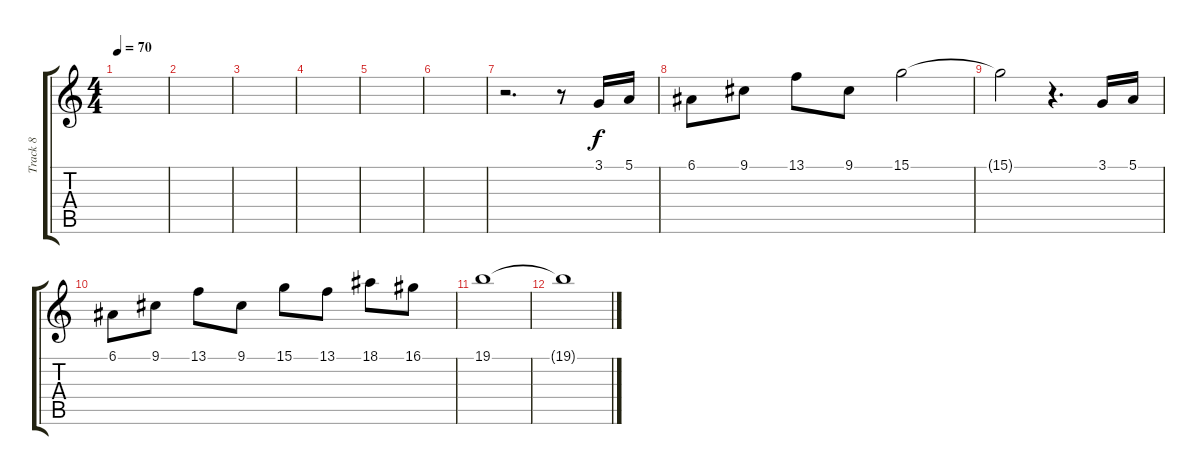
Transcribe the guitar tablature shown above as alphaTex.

\track ("Track 8" "Track 8") {instrument electricpiano1}
\staff {score tabs}
\tuning (E4 B3 G3 D3 A2 E2) {hide}
\ts (4 4)
\tempo 70
\clef g2
\ks c
|
|
|
|
|
|
r.2{d} r.8 3.1.16 5.1.16 |
6.1.8 9.1.8 13.1.8 9.1.8 15.1.2 |
15.1{t}.2 r.4{d} 3.1.16 5.1.16 |
6.1.8 9.1.8 13.1.8 9.1.8 15.1.8 13.1.8 18.1.8 16.1.8 |
19.1.1 |
19.1{t}.1{volume 10}
